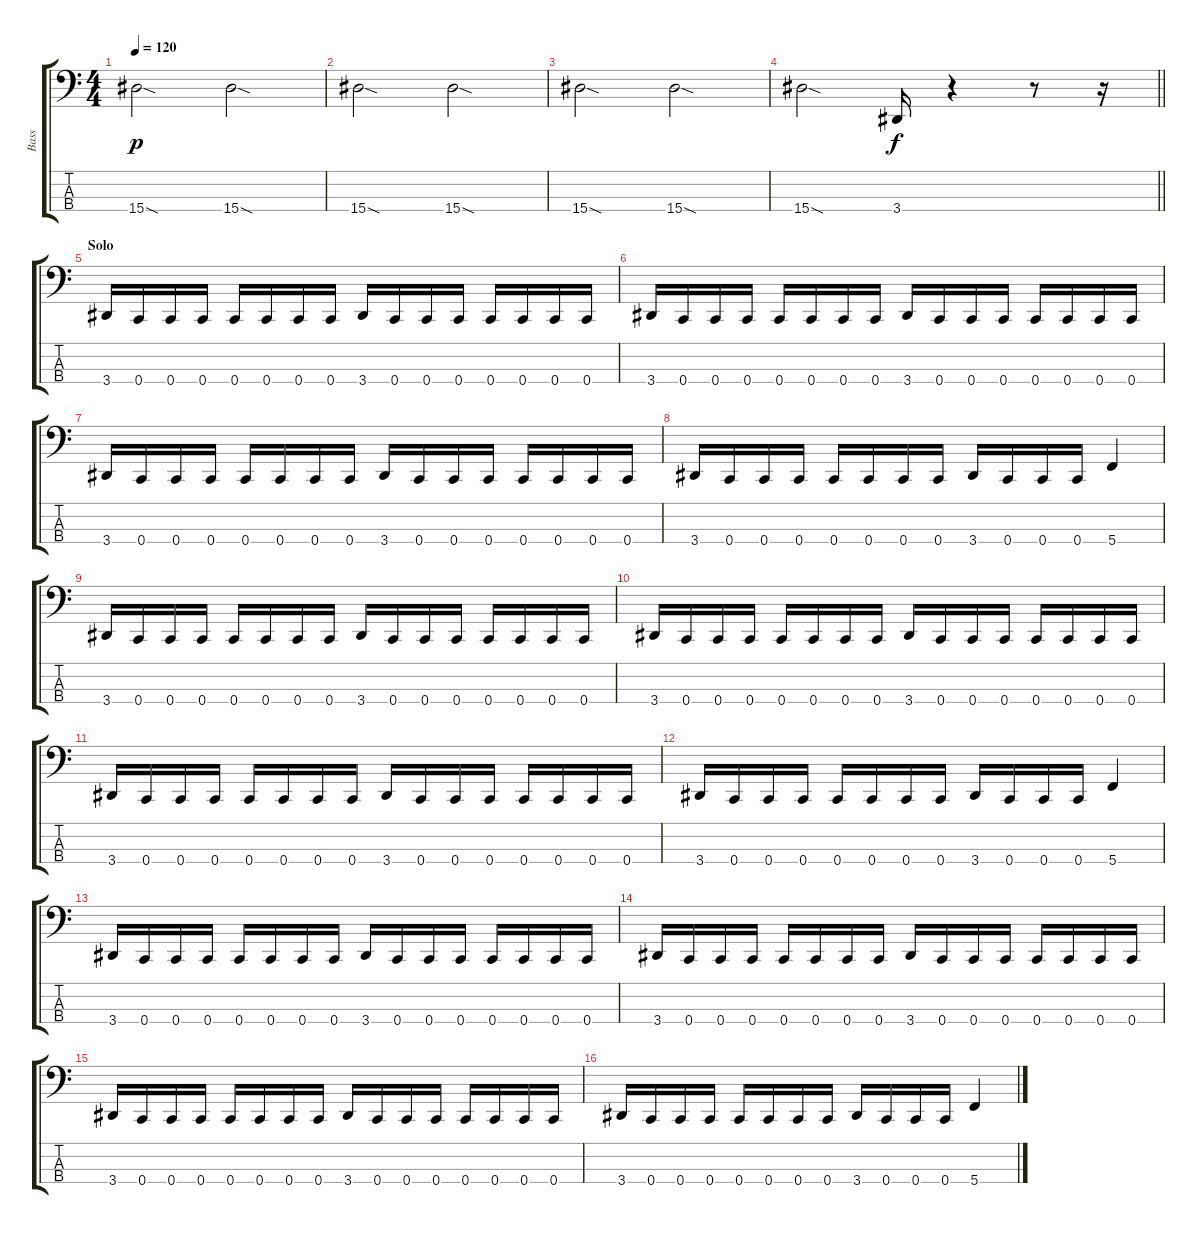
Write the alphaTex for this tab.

\track ("Bass" "Bass") {instrument electricbasspick}
\staff {score tabs}
\tuning (F2 C2 G1 C1) {hide}
\ts (4 4)
\tempo 120
\clef f4
\ks c
15.4{sod}.2{dy p} 15.4{sod}.2 |
15.4{sod}.2 15.4{sod}.2 |
15.4{sod}.2 15.4{sod}.2 |
\barLineRight lightlight
15.4{sod}.2 3.4.16{dy f} r.4 r.8 r.16 |
\section ("" "Solo")
3.4.16 0.4.16 0.4.16 0.4.16 0.4.16 0.4.16 0.4.16 0.4.16 3.4.16 0.4.16 0.4.16 0.4.16 0.4.16 0.4.16 0.4.16 0.4.16 |
3.4.16 0.4.16 0.4.16 0.4.16 0.4.16 0.4.16 0.4.16 0.4.16 3.4.16 0.4.16 0.4.16 0.4.16 0.4.16 0.4.16 0.4.16 0.4.16 |
3.4.16 0.4.16 0.4.16 0.4.16 0.4.16 0.4.16 0.4.16 0.4.16 3.4.16 0.4.16 0.4.16 0.4.16 0.4.16 0.4.16 0.4.16 0.4.16 |
3.4.16 0.4.16 0.4.16 0.4.16 0.4.16 0.4.16 0.4.16 0.4.16 3.4.16 0.4.16 0.4.16 0.4.16 5.4.4 |
3.4.16 0.4.16 0.4.16 0.4.16 0.4.16 0.4.16 0.4.16 0.4.16 3.4.16 0.4.16 0.4.16 0.4.16 0.4.16 0.4.16 0.4.16 0.4.16 |
3.4.16 0.4.16 0.4.16 0.4.16 0.4.16 0.4.16 0.4.16 0.4.16 3.4.16 0.4.16 0.4.16 0.4.16 0.4.16 0.4.16 0.4.16 0.4.16 |
3.4.16 0.4.16 0.4.16 0.4.16 0.4.16 0.4.16 0.4.16 0.4.16 3.4.16 0.4.16 0.4.16 0.4.16 0.4.16 0.4.16 0.4.16 0.4.16 |
3.4.16 0.4.16 0.4.16 0.4.16 0.4.16 0.4.16 0.4.16 0.4.16 3.4.16 0.4.16 0.4.16 0.4.16 5.4.4 |
3.4.16 0.4.16 0.4.16 0.4.16 0.4.16 0.4.16 0.4.16 0.4.16 3.4.16 0.4.16 0.4.16 0.4.16 0.4.16 0.4.16 0.4.16 0.4.16 |
3.4.16 0.4.16 0.4.16 0.4.16 0.4.16 0.4.16 0.4.16 0.4.16 3.4.16 0.4.16 0.4.16 0.4.16 0.4.16 0.4.16 0.4.16 0.4.16 |
3.4.16 0.4.16 0.4.16 0.4.16 0.4.16 0.4.16 0.4.16 0.4.16 3.4.16 0.4.16 0.4.16 0.4.16 0.4.16 0.4.16 0.4.16 0.4.16 |
3.4.16 0.4.16 0.4.16 0.4.16 0.4.16 0.4.16 0.4.16 0.4.16 3.4.16 0.4.16 0.4.16 0.4.16 5.4.4
